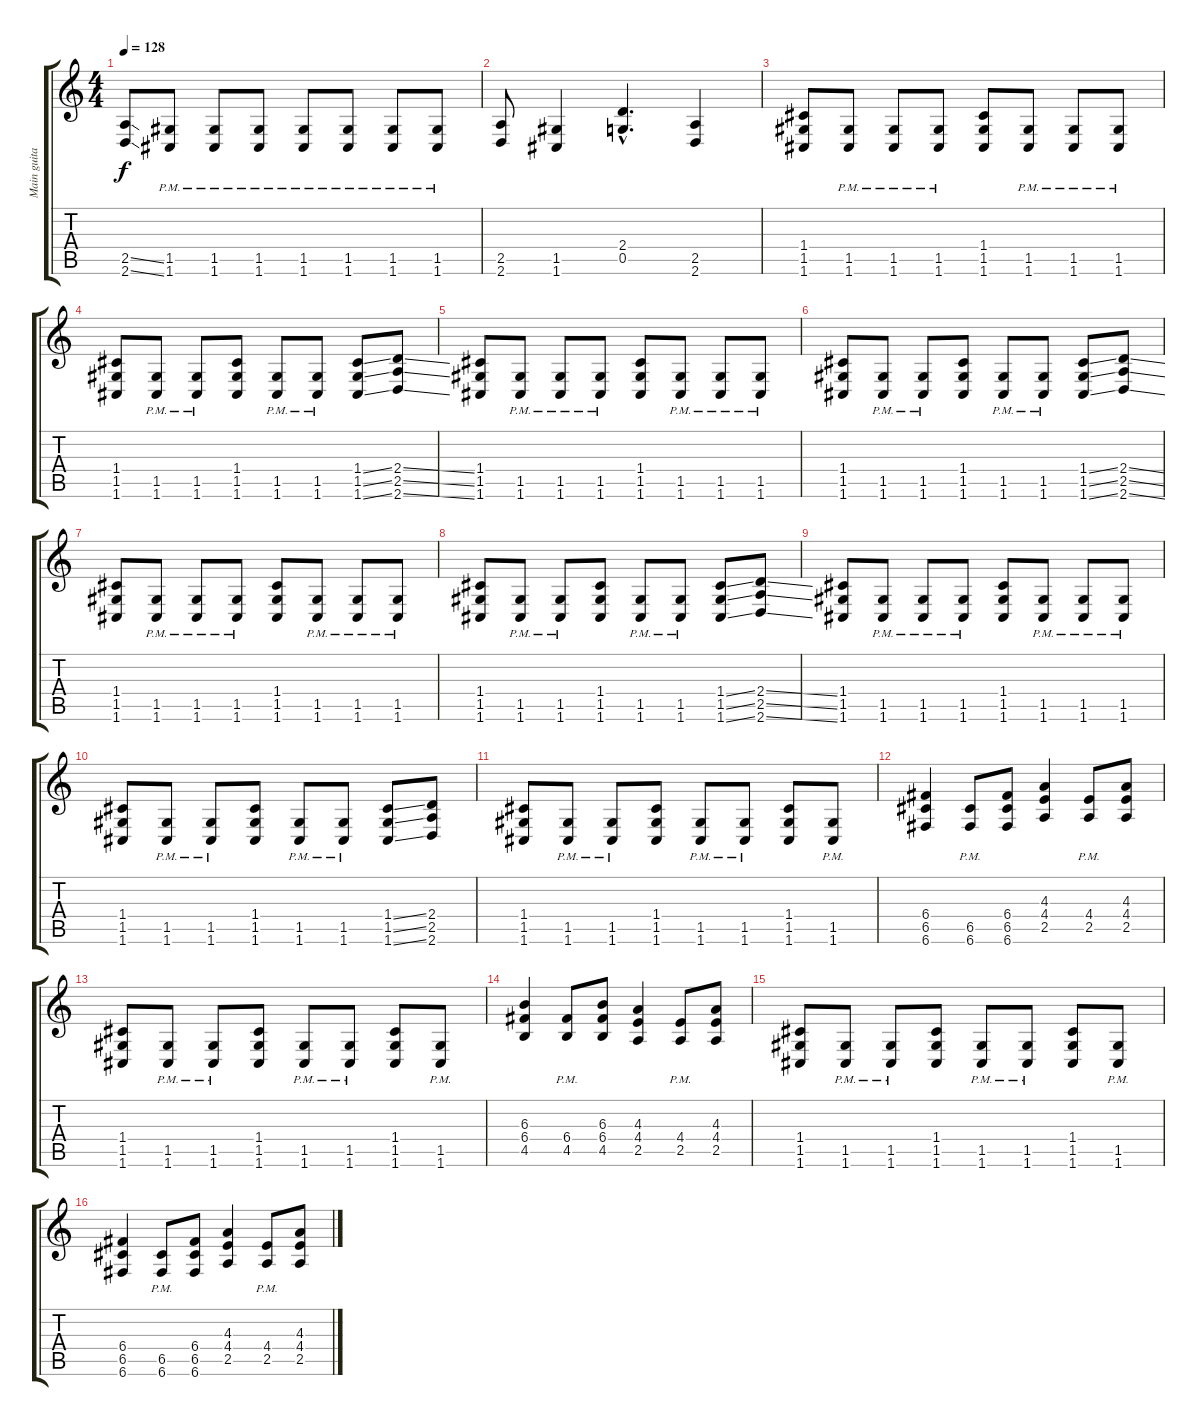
\track ("Main guitar" "Main guita") {instrument distortionguitar}
\staff {score tabs}
\tuning (D4 A3 F3 C3 G2 C2) {hide}
\ts (4 4)
\tempo 128
\clef g2
\ks c
(2.5{ss} 2.6{ss}).8{dy f} (1.5{pm} 1.6{pm}).8 (1.5{pm} 1.6{pm}).8 (1.5{pm} 1.6{pm}).8 (1.5{pm} 1.6{pm}).8 (1.5{pm} 1.6{pm}).8 (1.5{pm} 1.6{pm}).8 (1.5{pm} 1.6{pm}).8 |
(2.5 2.6).8 (1.5 1.6).4 (2.4{hac} 0.5{hac}).4{d} (2.5 2.6).4 |
(1.4 1.5 1.6).8 (1.5{pm} 1.6{pm}).8 (1.5{pm} 1.6{pm}).8 (1.5{pm} 1.6{pm}).8 (1.4 1.5 1.6).8 (1.5{pm} 1.6{pm}).8 (1.5{pm} 1.6{pm}).8 (1.5{pm} 1.6{pm}).8 |
(1.4 1.5 1.6).8 (1.5{pm} 1.6{pm}).8 (1.5{pm} 1.6{pm}).8 (1.4 1.5 1.6).8 (1.5{pm} 1.6{pm}).8 (1.5{pm} 1.6{pm}).8 (1.4{ss} 1.5{ss} 1.6{ss}).8 (2.4{ss} 2.5{ss} 2.6{ss}).8 |
(1.4 1.5 1.6).8 (1.5{pm} 1.6{pm}).8 (1.5{pm} 1.6{pm}).8 (1.5{pm} 1.6{pm}).8 (1.4 1.5 1.6).8 (1.5{pm} 1.6{pm}).8 (1.5{pm} 1.6{pm}).8 (1.5{pm} 1.6{pm}).8 |
(1.4 1.5 1.6).8 (1.5{pm} 1.6{pm}).8 (1.5{pm} 1.6{pm}).8 (1.4 1.5 1.6).8 (1.5{pm} 1.6{pm}).8 (1.5{pm} 1.6{pm}).8 (1.4{ss} 1.5{ss} 1.6{ss}).8 (2.4{ss} 2.5{ss} 2.6{ss}).8 |
(1.4 1.5 1.6).8 (1.5{pm} 1.6{pm}).8 (1.5{pm} 1.6{pm}).8 (1.5{pm} 1.6{pm}).8 (1.4 1.5 1.6).8 (1.5{pm} 1.6{pm}).8 (1.5{pm} 1.6{pm}).8 (1.5{pm} 1.6{pm}).8 |
(1.4 1.5 1.6).8 (1.5{pm} 1.6{pm}).8 (1.5{pm} 1.6{pm}).8 (1.4 1.5 1.6).8 (1.5{pm} 1.6{pm}).8 (1.5{pm} 1.6{pm}).8 (1.4{ss} 1.5{ss} 1.6{ss}).8 (2.4{ss} 2.5{ss} 2.6{ss}).8 |
(1.4 1.5 1.6).8 (1.5{pm} 1.6{pm}).8 (1.5{pm} 1.6{pm}).8 (1.5{pm} 1.6{pm}).8 (1.4 1.5 1.6).8 (1.5{pm} 1.6{pm}).8 (1.5{pm} 1.6{pm}).8 (1.5{pm} 1.6{pm}).8 |
(1.4 1.5 1.6).8 (1.5{pm} 1.6{pm}).8 (1.5{pm} 1.6{pm}).8 (1.4 1.5 1.6).8 (1.5{pm} 1.6{pm}).8 (1.5{pm} 1.6{pm}).8 (1.4{ss} 1.5{ss} 1.6{ss}).8 (2.4 2.5 2.6).8 |
(1.4 1.5 1.6).8 (1.5{pm} 1.6{pm}).8 (1.5{pm} 1.6{pm}).8 (1.4 1.5 1.6).8 (1.5{pm} 1.6{pm}).8 (1.5{pm} 1.6{pm}).8 (1.4 1.5 1.6).8 (1.5{pm} 1.6{pm}).8 |
(6.4 6.5 6.6).4 (6.5{pm} 6.6{pm}).8 (6.4 6.5 6.6).8 (4.3 4.4 2.5).4 (4.4{pm} 2.5{pm}).8 (4.3 4.4 2.5).8 |
(1.4 1.5 1.6).8 (1.5{pm} 1.6{pm}).8 (1.5{pm} 1.6{pm}).8 (1.4 1.5 1.6).8 (1.5{pm} 1.6{pm}).8 (1.5{pm} 1.6{pm}).8 (1.4 1.5 1.6).8 (1.5{pm} 1.6{pm}).8 |
(6.3 6.4 4.5).4 (6.4{pm} 4.5{pm}).8 (6.3 6.4 4.5).8 (4.3 4.4 2.5).4 (4.4{pm} 2.5{pm}).8 (4.3 4.4 2.5).8 |
(1.4 1.5 1.6).8 (1.5{pm} 1.6{pm}).8 (1.5{pm} 1.6{pm}).8 (1.4 1.5 1.6).8 (1.5{pm} 1.6{pm}).8 (1.5{pm} 1.6{pm}).8 (1.4 1.5 1.6).8 (1.5{pm} 1.6{pm}).8 |
(6.4 6.5 6.6).4 (6.5{pm} 6.6{pm}).8 (6.4 6.5 6.6).8 (4.3 4.4 2.5).4 (4.4{pm} 2.5{pm}).8 (4.3 4.4 2.5).8
